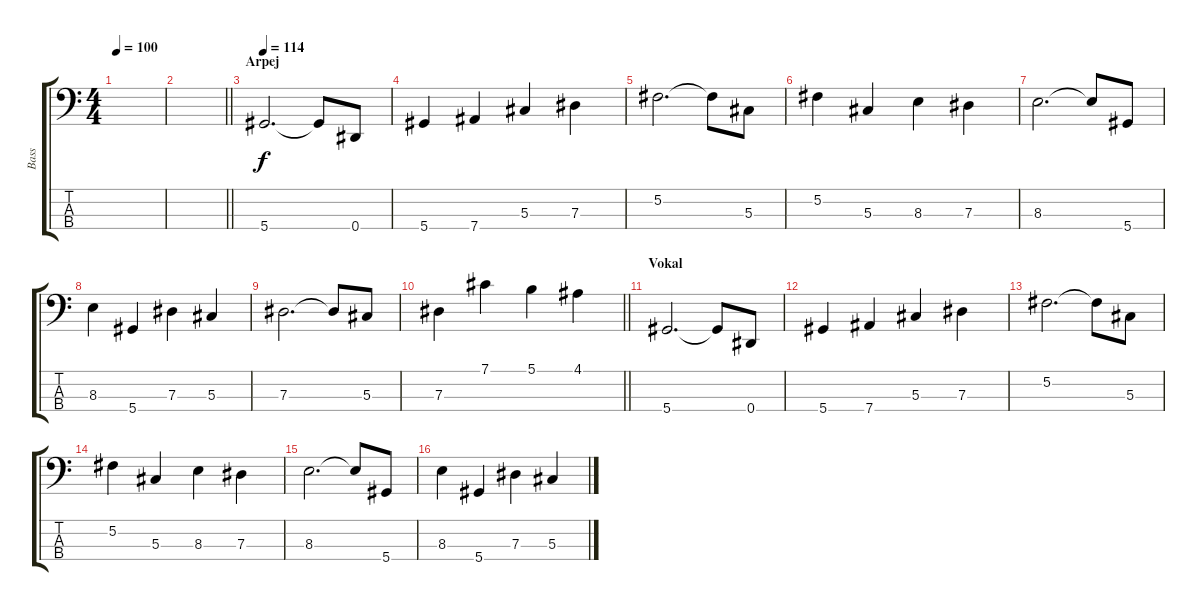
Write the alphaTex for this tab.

\track ("Bass" "Bass") {instrument electricbassfinger}
\staff {score tabs}
\tuning (Gb2 Db2 Ab1 Eb1) {hide}
\ts (4 4)
\tempo 100
\clef f4
\ks c
|
\barLineRight lightlight
|
\section ("" "Arpej")
\tempo 114
5.4.2{d} 5.4{t}.8 0.4.8 |
5.4.4 7.4.4 5.3.4 7.3.4 |
5.2.2{d} 5.2{t}.8 5.3.8 |
5.2.4 5.3.4 8.3.4 7.3.4 |
8.3.2{d} 8.3{t}.8 5.4.8 |
8.3.4 5.4.4 7.3.4 5.3.4 |
7.3.2{d} 7.3{t}.8 5.3.8 |
\barLineRight lightlight
7.3.4 7.1.4 5.1.4 4.1.4 |
\section ("" "Vokal")
5.4.2{d} 5.4{t}.8 0.4.8 |
5.4.4 7.4.4 5.3.4 7.3.4 |
5.2.2{d} 5.2{t}.8 5.3.8 |
5.2.4 5.3.4 8.3.4 7.3.4 |
8.3.2{d} 8.3{t}.8 5.4.8 |
8.3.4 5.4.4 7.3.4 5.3.4
